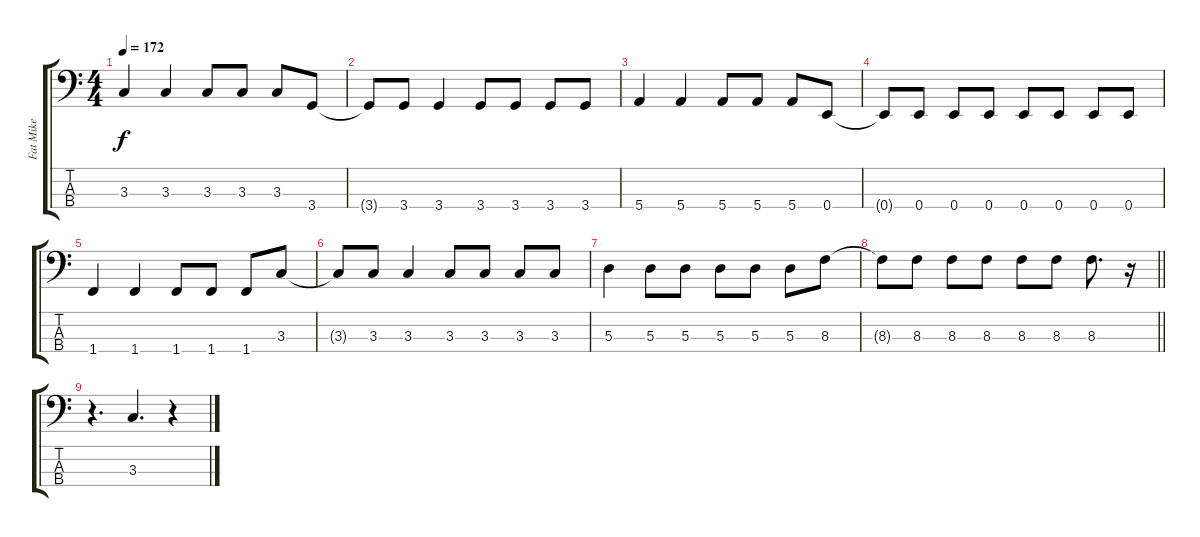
\track ("Fat Mike" "Fat Mike") {instrument electricbasspick}
\staff {score tabs}
\tuning (G2 D2 A1 E1) {hide}
\ts (4 4)
\tempo 172
\clef f4
\ks c
3.3.4{dy f} 3.3.4 3.3.8 3.3.8 3.3.8 3.4.8 |
3.4{t}.8 3.4.8 3.4.4 3.4.8 3.4.8 3.4.8 3.4.8 |
5.4.4 5.4.4 5.4.8 5.4.8 5.4.8 0.4.8 |
0.4{t}.8 0.4.8 0.4.8 0.4.8 0.4.8 0.4.8 0.4.8 0.4.8 |
1.4.4 1.4.4 1.4.8 1.4.8 1.4.8 3.3.8 |
3.3{t}.8 3.3.8 3.3.4 3.3.8 3.3.8 3.3.8 3.3.8 |
5.3.4 5.3.8 5.3.8 5.3.8 5.3.8 5.3.8 8.3.8 |
\barLineRight lightlight
8.3{t}.8 8.3.8 8.3.8 8.3.8 8.3.8 8.3.8 8.3.8{d} r.16 |
r.4{d} 3.3.4{d} r.4
